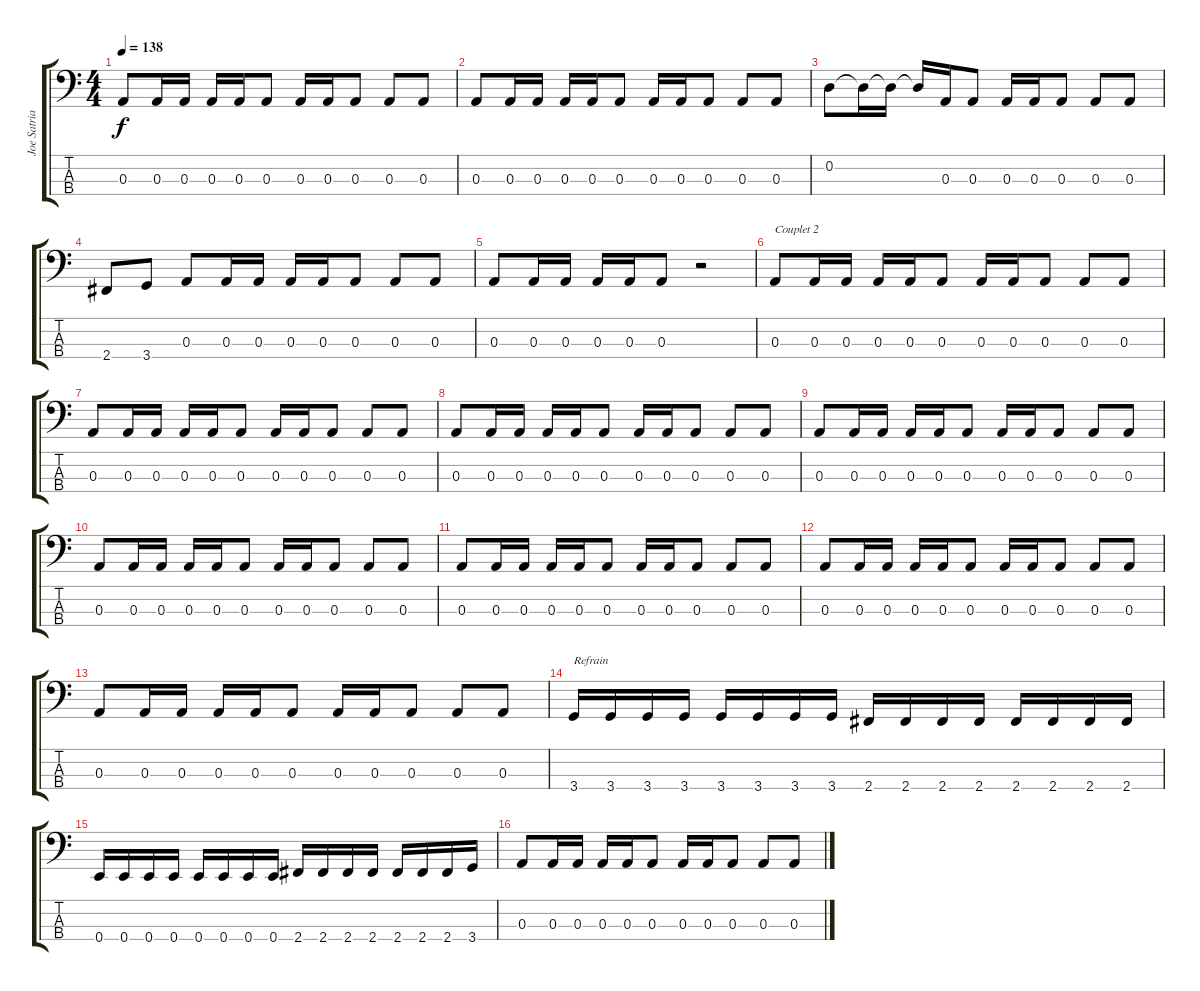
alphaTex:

\track ("Joe Satriani" "Joe Satria") {instrument electricbassfinger}
\staff {score tabs}
\tuning (G2 D2 A1 E1) {hide}
\ts (4 4)
\tempo 138
\clef f4
\ks c
0.3.8{dy f} 0.3.16 0.3.16 0.3.16 0.3.16 0.3.8 0.3.16 0.3.16 0.3.8 0.3.8 0.3.8 |
0.3.8 0.3.16 0.3.16 0.3.16 0.3.16 0.3.8 0.3.16 0.3.16 0.3.8 0.3.8 0.3.8 |
0.2.8 0.2{t}.16 0.2{t}.16 0.2{t}.16 0.3.16 0.3.8 0.3.16 0.3.16 0.3.8 0.3.8 0.3.8 |
2.4.8 3.4.8 0.3.8 0.3.16 0.3.16 0.3.16 0.3.16 0.3.8 0.3.8 0.3.8 |
0.3.8 0.3.16 0.3.16 0.3.16 0.3.16 0.3.8 r.2 |
0.3.8{txt "Couplet 2"} 0.3.16 0.3.16 0.3.16 0.3.16 0.3.8 0.3.16 0.3.16 0.3.8 0.3.8 0.3.8 |
0.3.8 0.3.16 0.3.16 0.3.16 0.3.16 0.3.8 0.3.16 0.3.16 0.3.8 0.3.8 0.3.8 |
0.3.8 0.3.16 0.3.16 0.3.16 0.3.16 0.3.8 0.3.16 0.3.16 0.3.8 0.3.8 0.3.8 |
0.3.8 0.3.16 0.3.16 0.3.16 0.3.16 0.3.8 0.3.16 0.3.16 0.3.8 0.3.8 0.3.8 |
0.3.8 0.3.16 0.3.16 0.3.16 0.3.16 0.3.8 0.3.16 0.3.16 0.3.8 0.3.8 0.3.8 |
0.3.8 0.3.16 0.3.16 0.3.16 0.3.16 0.3.8 0.3.16 0.3.16 0.3.8 0.3.8 0.3.8 |
0.3.8 0.3.16 0.3.16 0.3.16 0.3.16 0.3.8 0.3.16 0.3.16 0.3.8 0.3.8 0.3.8 |
0.3.8 0.3.16 0.3.16 0.3.16 0.3.16 0.3.8 0.3.16 0.3.16 0.3.8 0.3.8 0.3.8 |
3.4.16{txt "Refrain"} 3.4.16 3.4.16 3.4.16 3.4.16 3.4.16 3.4.16 3.4.16 2.4.16 2.4.16 2.4.16 2.4.16 2.4.16 2.4.16 2.4.16 2.4.16 |
0.4.16 0.4.16 0.4.16 0.4.16 0.4.16 0.4.16 0.4.16 0.4.16 2.4.16 2.4.16 2.4.16 2.4.16 2.4.16 2.4.16 2.4.16 3.4.16 |
0.3.8 0.3.16 0.3.16 0.3.16 0.3.16 0.3.8 0.3.16 0.3.16 0.3.8 0.3.8 0.3.8
